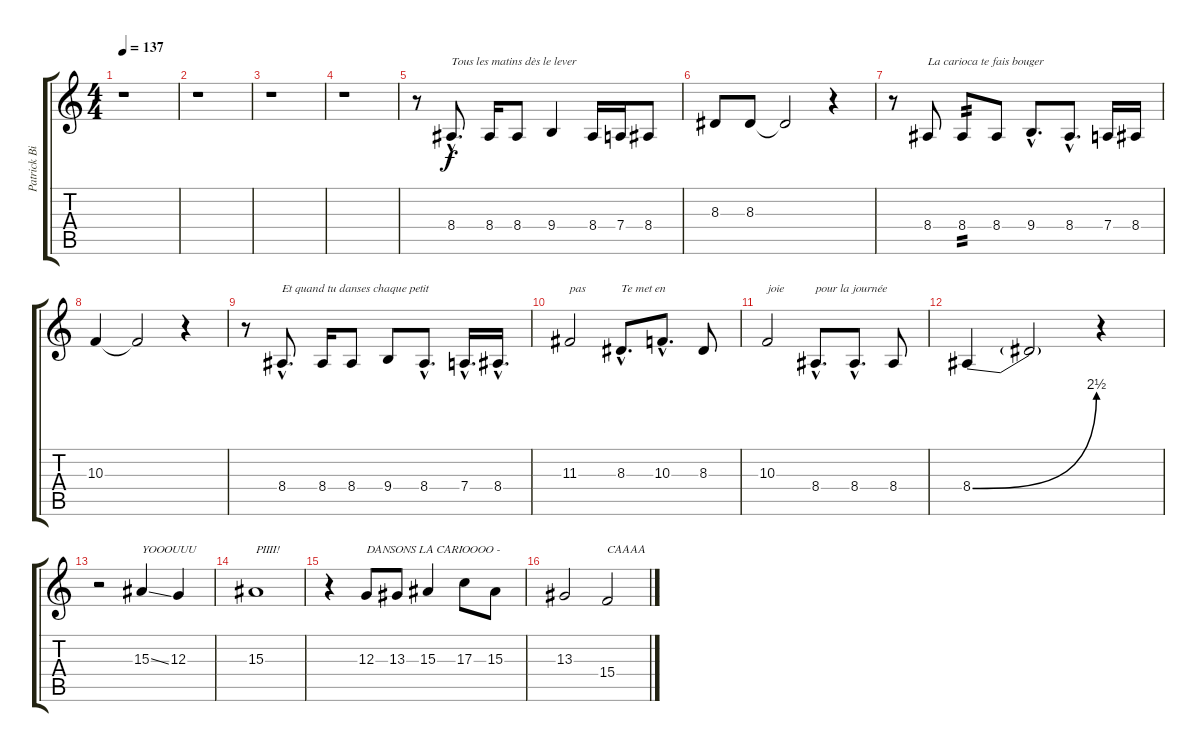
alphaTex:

\track ("Patrick Bialès" "Patrick Bi") {instrument lead6voice}
\staff {score tabs}
\tuning (E4 B3 G3 D3 A2 E2) {hide}
\ts (4 4)
\tempo 137
\clef g2
\ks c
r.1{dy f} |
r.1 |
r.1 |
r.1 |
r.8 8.4{hac}.8{d txt "Tous les matins dès le lever "} 8.4.16 8.4.8 9.4.4 8.4.16 7.4.16 8.4.8 |
8.3.8 8.3.8 8.3{t}.2 r.4 |
r.8 8.4.8{txt "La carioca te fais bouger "} 8.4.8{tp 2} 8.4.8 9.4{hac}.8{d} 8.4{hac}.8{d} 7.4.16 8.4.16 |
10.3.4 10.3{t}.2 r.4 |
r.8 8.4{hac}.8{d txt "Et quand tu danses chaque petit "} 8.4.16 8.4.8 9.4.8 8.4{hac}.8{d} 7.4{hac}.16{d} 8.4{hac}.16{d} |
11.3.2{txt "pas"} 8.3{hac}.8{d txt "Te met en "} 10.3{hac}.8{d} 8.3.8 |
10.3.2{txt "joie "} 8.4{hac}.8{d txt "pour la journée"} 8.4{hac}.8{d} 8.4.8 |
8.4{be (bend 0 0 60 10)}.4 8.4{t}.2 r.4 |
r.2 15.3{ss}.4{txt "YOOOUUU "} 12.3.4 |
15.3.1{txt "PIIII!"} |
r.4 12.3.8{txt "DANSONS LA CARIOOOO -"} 13.3.8 15.3.4 17.3.8 15.3.8 |
13.3.2 15.4.2{txt "CAAAA"}
